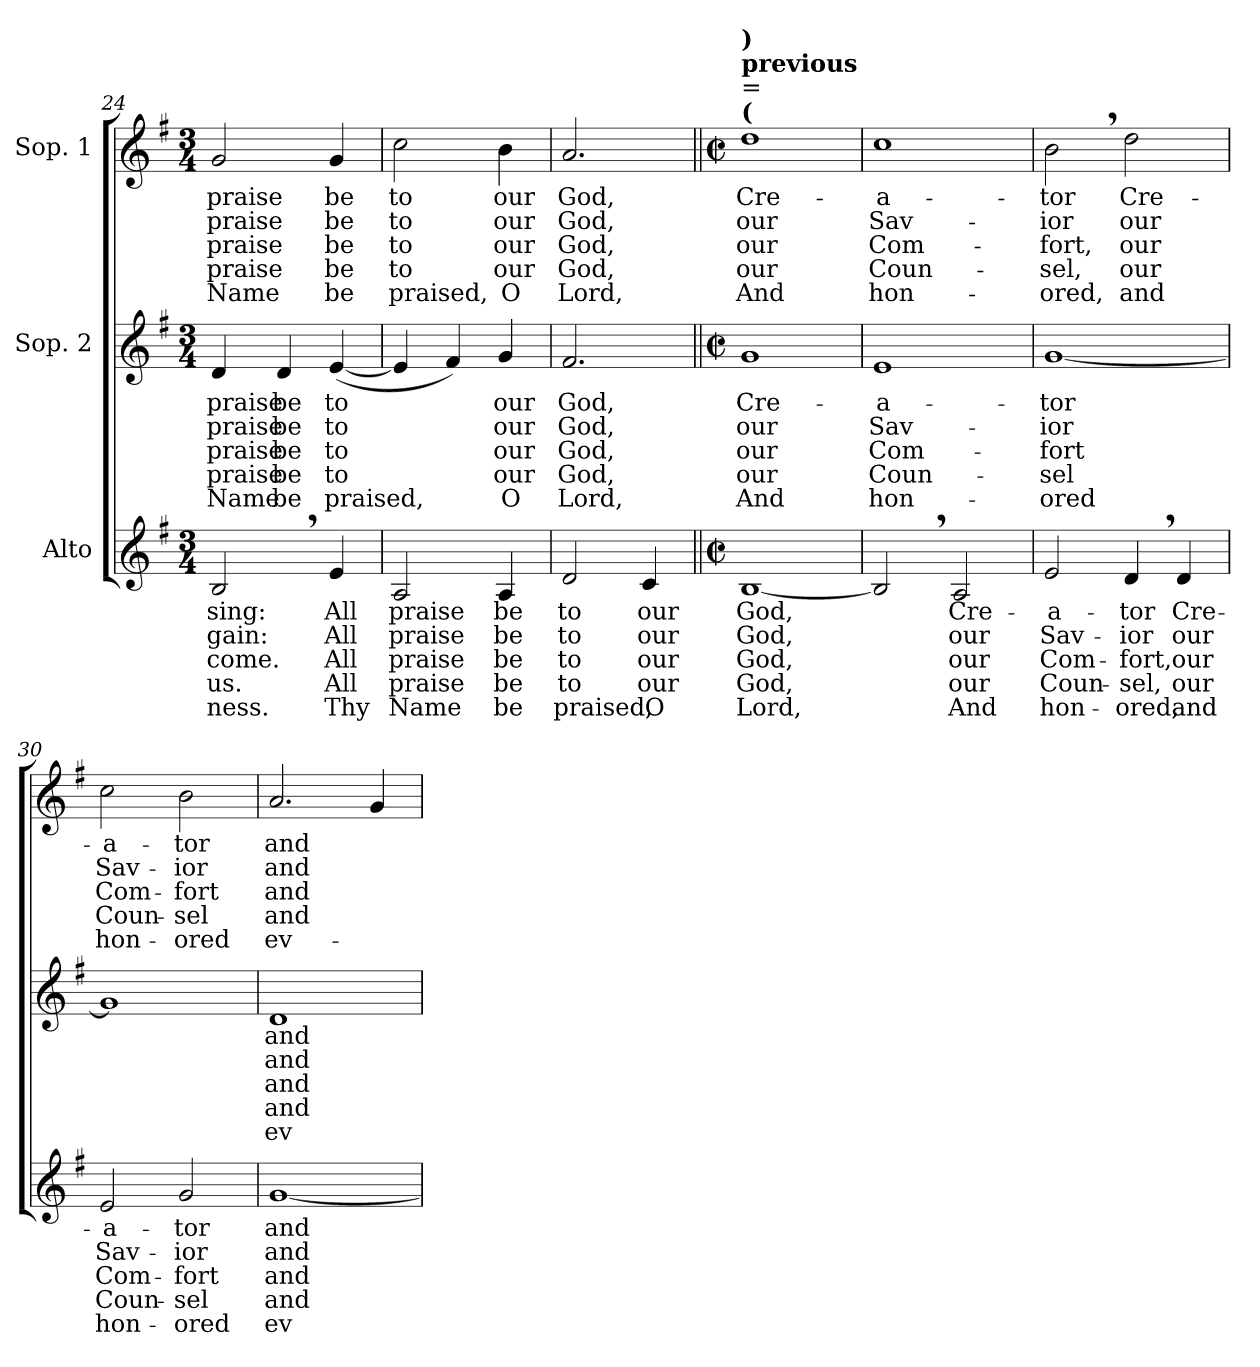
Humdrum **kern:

**kern	**text	**text	**text	**text	**text	**kern	**text	**text	**text	**text	**text	**kern	**text	**text	**text	**text	**text
*part3	*part3	*part3	*part3	*part3	*part3	*part2	*part2	*part2	*part2	*part2	*part2	*part1	*part1	*part1	*part1	*part1	*part1
*staff3	*staff3	*staff3	*staff3	*staff3	*staff3	*staff2	*staff2	*staff2	*staff2	*staff2	*staff2	*staff1	*staff1	*staff1	*staff1	*staff1	*staff1
*I"Alto	*	*	*	*	*	*I"Sop. 2	*	*	*	*	*	*I"Sop. 1	*	*	*	*	*
*clefG2	*	*	*	*	*	*clefG2	*	*	*	*	*	*clefG2	*	*	*	*	*
*k[f#]	*	*	*	*	*	*k[f#]	*	*	*	*	*	*k[f#]	*	*	*	*	*
*G:	*	*	*	*	*	*G:	*	*	*	*	*	*G:	*	*	*	*	*
*M3/4	*	*	*	*	*	*M3/4	*	*	*	*	*	*M3/4	*	*	*	*	*
=24	=24	=24	=24	=24	=24	=24	=24	=24	=24	=24	=24	=24	=24	=24	=24	=24	=24
!	!LO:LY:b	!LO:LY:b	!LO:LY:b	!LO:LY:b	!LO:LY:b	!	!	!	!	!	!	!	!	!	!	!	!
!	!	!	!	!	!	!	!LO:LY:b	!LO:LY:b	!LO:LY:b	!LO:LY:b	!LO:LY:b	!	!	!	!	!	!
!	!	!	!	!	!	!	!	!	!	!	!	!	!LO:LY:b	!LO:LY:b	!LO:LY:b	!LO:LY:b	!LO:LY:b
2B,>/	sing:	-gain:	come.	us.	-ness.	4d/	praise	praise	praise	praise	Name	2g/	praise	praise	praise	praise	Name
!	!	!	!	!	!	!	!LO:LY:b	!LO:LY:b	!LO:LY:b	!LO:LY:b	!LO:LY:b	!	!	!	!	!	!
.	.	.	.	.	.	4d/	be	be	be	be	be	.	.	.	.	.	.
!	!LO:LY:b	!LO:LY:b	!LO:LY:b	!LO:LY:b	!LO:LY:b	!	!	!	!	!	!	!	!	!	!	!	!
!	!	!	!	!	!	!	!LO:LY:b	!LO:LY:b	!LO:LY:b	!LO:LY:b	!LO:LY:b	!	!	!	!	!	!
!	!	!	!	!	!	!	!	!	!	!	!	!	!LO:LY:b	!LO:LY:b	!LO:LY:b	!LO:LY:b	!LO:LY:b
4e/	All	All	All	All	Thy	(<[4e/	to	to	to	to	praised,	4g/	be	be	be	be	be
=25	=25	=25	=25	=25	=25	=25	=25	=25	=25	=25	=25	=25	=25	=25	=25	=25	=25
!	!LO:LY:b	!LO:LY:b	!LO:LY:b	!LO:LY:b	!LO:LY:b	!	!	!	!	!	!	!	!	!	!	!	!
!	!	!	!	!	!	!	!	!	!	!	!	!	!LO:LY:b	!LO:LY:b	!LO:LY:b	!LO:LY:b	!LO:LY:b
2A/	praise	praise	praise	praise	Name	4e/]	.	.	.	.	.	2cc\	to	to	to	to	praised,
.	.	.	.	.	.	4f#/)	.	.	.	.	.	.	.	.	.	.	.
!	!LO:LY:b	!LO:LY:b	!LO:LY:b	!LO:LY:b	!LO:LY:b	!	!	!	!	!	!	!	!	!	!	!	!
!	!	!	!	!	!	!	!LO:LY:b	!LO:LY:b	!LO:LY:b	!LO:LY:b	!LO:LY:b	!	!	!	!	!	!
!	!	!	!	!	!	!	!	!	!	!	!	!	!LO:LY:b	!LO:LY:b	!LO:LY:b	!LO:LY:b	!LO:LY:b
4A/	be	be	be	be	be	4g/	our	our	our	our	O	4b\	our	our	our	our	O
=26	=26	=26	=26	=26	=26	=26	=26	=26	=26	=26	=26	=26	=26	=26	=26	=26	=26
!	!LO:LY:b	!LO:LY:b	!LO:LY:b	!LO:LY:b	!LO:LY:b	!	!	!	!	!	!	!	!	!	!	!	!
!	!	!	!	!	!	!	!LO:LY:b	!LO:LY:b	!LO:LY:b	!LO:LY:b	!LO:LY:b	!	!	!	!	!	!
!	!	!	!	!	!	!	!	!	!	!	!	!	!LO:LY:b	!LO:LY:b	!LO:LY:b	!LO:LY:b	!LO:LY:b
2d/	to	to	to	to	praised,	2.f#/	God,	God,	God,	God,	Lord,	2.a/	God,	God,	God,	God,	Lord,
!	!LO:LY:b	!LO:LY:b	!LO:LY:b	!LO:LY:b	!LO:LY:b	!	!	!	!	!	!	!	!	!	!	!	!
4c/	our	our	our	our	O	.	.	.	.	.	.	.	.	.	.	.	.
=27||	=27||	=27||	=27||	=27||	=27||	=27||	=27||	=27||	=27||	=27||	=27||	=27||	=27||	=27||	=27||	=27||	=27||
*M2/2	*	*	*	*	*	*M2/2	*	*	*	*	*	*M2/2	*	*	*	*	*
*met(c|)	*	*	*	*	*	*met(c|)	*	*	*	*	*	*met(c|)	*	*	*	*	*
!	!LO:LY:b	!LO:LY:b	!LO:LY:b	!LO:LY:b	!LO:LY:b	!	!	!	!	!	!	!	!	!	!	!	!
!	!	!	!	!	!	!	!LO:LY:b	!LO:LY:b	!LO:LY:b	!LO:LY:b	!LO:LY:b	!	!	!	!	!	!
!	!	!	!	!	!	!	!	!	!	!	!	!LO:TX:a:B:t=(	!	!	!	!	!
!	!	!	!	!	!	!	!	!	!	!	!	!LO:TX:a:t==	!	!	!	!	!
!	!	!	!	!	!	!	!	!	!	!	!	!LO:TX:a:B:t=previous	!	!	!	!	!
!	!	!	!	!	!	!	!	!	!	!	!	!LO:TX:a:B:t=)	!	!	!	!	!
!	!	!	!	!	!	!	!	!	!	!	!	!	!LO:LY:b	!LO:LY:b	!LO:LY:b	!LO:LY:b	!LO:LY:b
[1B	God,	God,	God,	God,	Lord,	1g	Cre-	our	our	our	And	1dd	Cre-	our	our	our	And
=28	=28	=28	=28	=28	=28	=28	=28	=28	=28	=28	=28	=28	=28	=28	=28	=28	=28
!	!	!	!	!	!	!	!LO:LY:b	!LO:LY:b	!LO:LY:b	!LO:LY:b	!LO:LY:b	!	!	!	!	!	!
!	!	!	!	!	!	!	!	!	!	!	!	!	!LO:LY:b	!LO:LY:b	!LO:LY:b	!LO:LY:b	!LO:LY:b
2B,>/]	.	.	.	.	.	1e	-a-	Sav-	Com-	Coun-	hon-	1cc	-a-	Sav-	Com-	Coun-	hon-
!	!LO:LY:b	!LO:LY:b	!LO:LY:b	!LO:LY:b	!LO:LY:b	!	!	!	!	!	!	!	!	!	!	!	!
2A/	Cre-	our	our	our	And	.	.	.	.	.	.	.	.	.	.	.	.
!!LO:LB:g=z
=29	=29	=29	=29	=29	=29	=29	=29	=29	=29	=29	=29	=29	=29	=29	=29	=29	=29
!	!LO:LY:b	!LO:LY:b	!LO:LY:b	!LO:LY:b	!LO:LY:b	!	!	!	!	!	!	!	!	!	!	!	!
!	!	!	!	!	!	!	!LO:LY:b	!LO:LY:b	!LO:LY:b	!LO:LY:b	!LO:LY:b	!	!	!	!	!	!
!	!	!	!	!	!	!	!	!	!	!	!	!	!LO:LY:b	!LO:LY:b	!LO:LY:b	!LO:LY:b	!LO:LY:b
2e/	-a-	Sav-	Com-	Coun-	hon-	[1g	-tor	-ior	-fort	-sel	-ored	2b,>\	-tor	-ior	-fort,	-sel,	-ored,
!	!LO:LY:b	!LO:LY:b	!LO:LY:b	!LO:LY:b	!LO:LY:b	!	!	!	!	!	!	!	!	!	!	!	!
!	!	!	!	!	!	!	!	!	!	!	!	!	!LO:LY:b	!LO:LY:b	!LO:LY:b	!LO:LY:b	!LO:LY:b
4d,>/	-tor	-ior	-fort,	-sel,	-ored,	.	.	.	.	.	.	2dd\	Cre-	our	our	our	and
!	!LO:LY:b	!LO:LY:b	!LO:LY:b	!LO:LY:b	!LO:LY:b	!	!	!	!	!	!	!	!	!	!	!	!
4d/	Cre-	our	our	our	and	.	.	.	.	.	.	.	.	.	.	.	.
=30	=30	=30	=30	=30	=30	=30	=30	=30	=30	=30	=30	=30	=30	=30	=30	=30	=30
!	!LO:LY:b	!LO:LY:b	!LO:LY:b	!LO:LY:b	!LO:LY:b	!	!	!	!	!	!	!	!	!	!	!	!
!	!	!	!	!	!	!	!	!	!	!	!	!	!LO:LY:b	!LO:LY:b	!LO:LY:b	!LO:LY:b	!LO:LY:b
2e/	-a-	Sav-	Com-	Coun-	hon-	1g]	.	.	.	.	.	2cc\	-a-	Sav-	Com-	Coun-	hon-
!	!LO:LY:b	!LO:LY:b	!LO:LY:b	!LO:LY:b	!LO:LY:b	!	!	!	!	!	!	!	!	!	!	!	!
!	!	!	!	!	!	!	!	!	!	!	!	!	!LO:LY:b	!LO:LY:b	!LO:LY:b	!LO:LY:b	!LO:LY:b
2g/	-tor	-ior	-fort	-sel	-ored	.	.	.	.	.	.	2b\	-tor	-ior	-fort	-sel	-ored
=31	=31	=31	=31	=31	=31	=31	=31	=31	=31	=31	=31	=31	=31	=31	=31	=31	=31
!	!LO:LY:b	!LO:LY:b	!LO:LY:b	!LO:LY:b	!LO:LY:b	!	!	!	!	!	!	!	!	!	!	!	!
!	!	!	!	!	!	!	!LO:LY:b	!LO:LY:b	!LO:LY:b	!LO:LY:b	!LO:LY:b	!	!	!	!	!	!
!	!	!	!	!	!	!	!	!	!	!	!	!	!LO:LY:b	!LO:LY:b	!LO:LY:b	!LO:LY:b	!LO:LY:b
[1g	and	and	and	and	ev-	1d	and	and	and	and	ev-	2.a/	and	and	and	and	ev-
.	.	.	.	.	.	.	.	.	.	.	.	4g/	.	.	.	.	.
=	=	=	=	=	=	=	=	=	=	=	=	=	=	=	=	=	=
*-	*-	*-	*-	*-	*-	*-	*-	*-	*-	*-	*-	*-	*-	*-	*-	*-	*-
